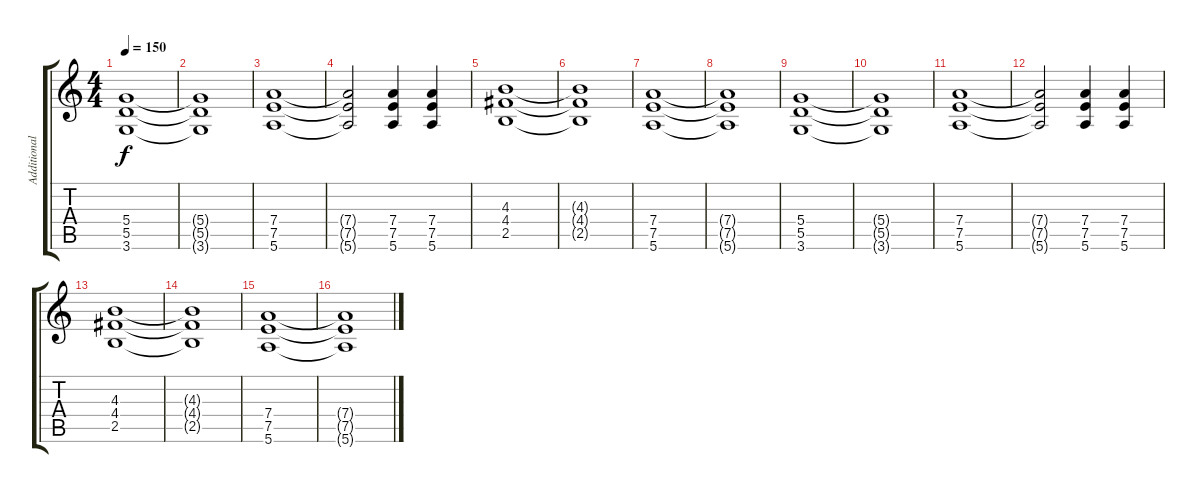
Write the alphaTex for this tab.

\track ("Additional Guitar" "Additional") {instrument distortionguitar}
\staff {score tabs}
\tuning (E4 B3 G3 D3 A2 E2) {hide}
\ts (4 4)
\tempo 150
\clef g2
\ks c
(5.4 5.5 3.6).1{dy f} |
(5.4{t} 5.5{t} 3.6{t}).1 |
(7.4 7.5 5.6).1 |
(7.4{t} 7.5{t} 5.6{t}).2 (7.4 7.5 5.6).4 (7.4 7.5 5.6).4 |
(4.3 4.4 2.5).1 |
(4.3{t} 4.4{t} 2.5{t}).1 |
(7.4 7.5 5.6).1 |
(7.4{t} 7.5{t} 5.6{t}).1 |
(5.4 5.5 3.6).1 |
(5.4{t} 5.5{t} 3.6{t}).1 |
(7.4 7.5 5.6).1 |
(7.4{t} 7.5{t} 5.6{t}).2 (7.4 7.5 5.6).4 (7.4 7.5 5.6).4 |
(4.3 4.4 2.5).1 |
(4.3{t} 4.4{t} 2.5{t}).1 |
(7.4 7.5 5.6).1 |
(7.4{t} 7.5{t} 5.6{t}).1
